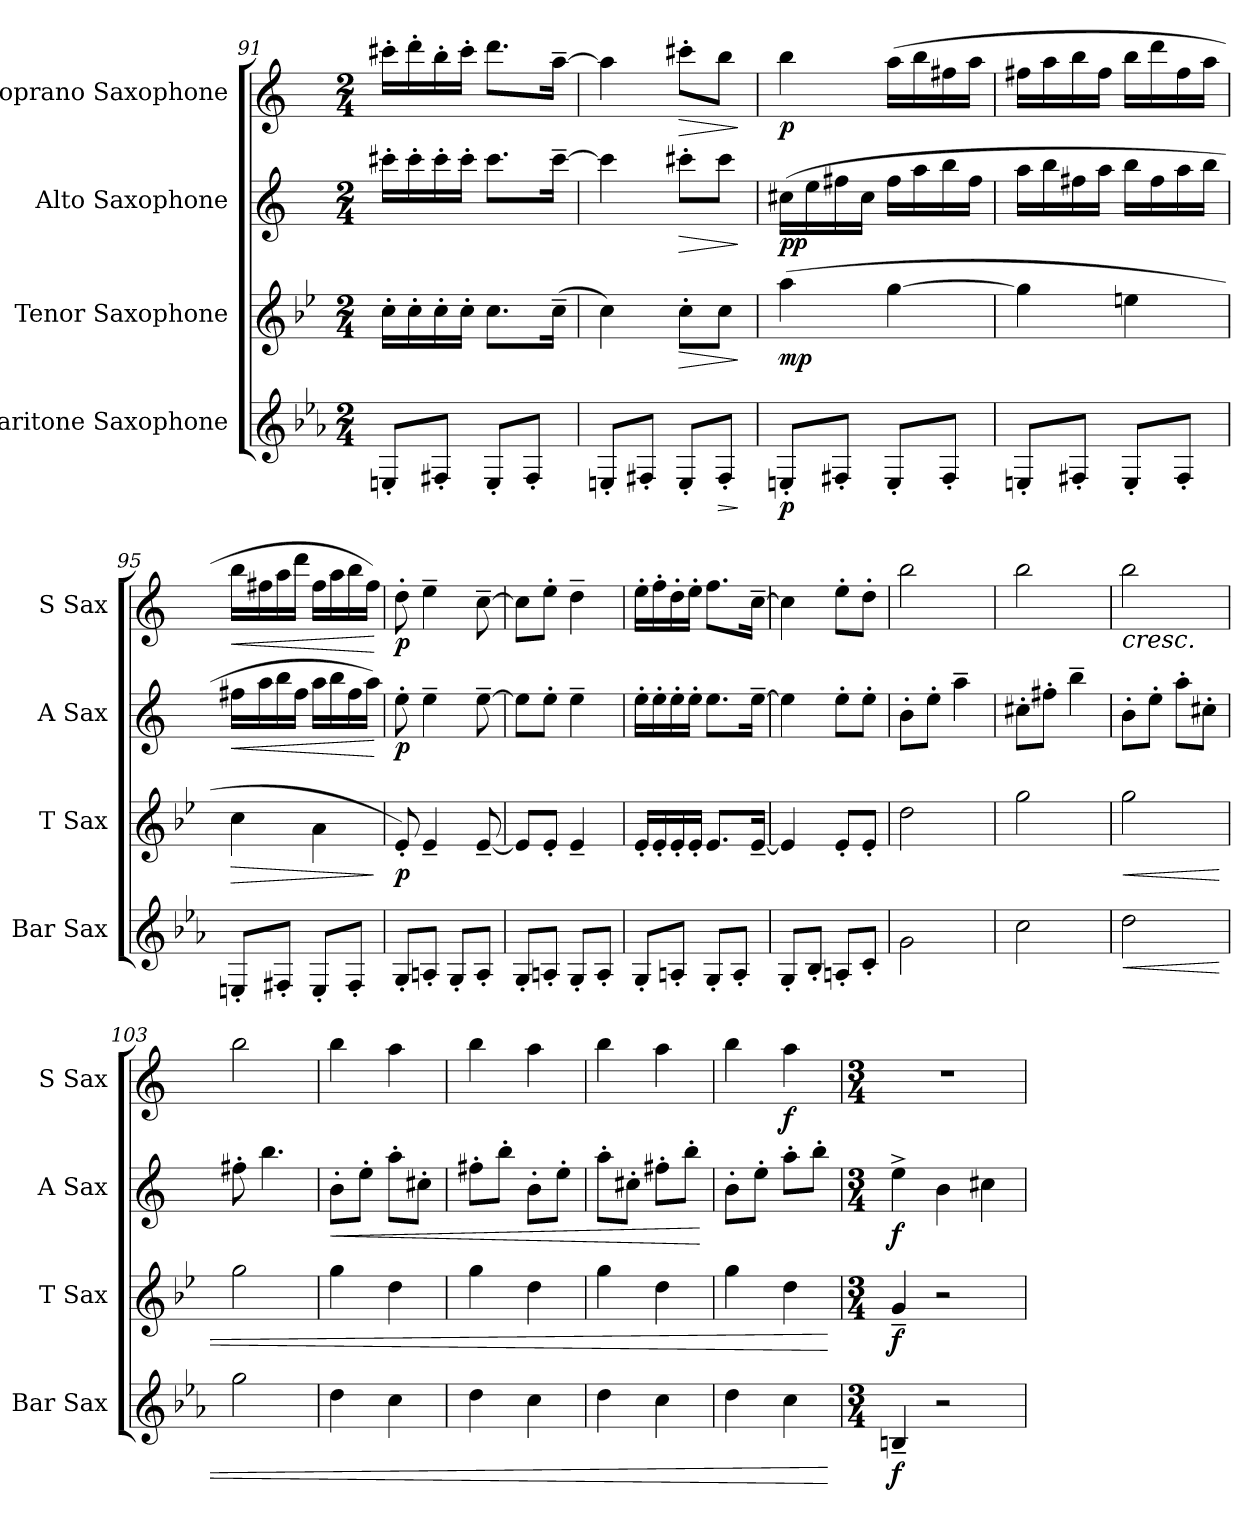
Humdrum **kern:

**kern	**dynam	**kern	**dynam	**kern	**dynam	**kern	**dynam
*part4	*part4	*part3	*part3	*part2	*part2	*part1	*part1
*staff4	*staff4	*staff3	*staff3	*staff2	*staff2	*staff1	*staff1
*I"Baritone Saxophone	*	*I"Tenor Saxophone	*	*I"Alto Saxophone	*	*I"Soprano Saxophone	*
*I'Bar Sax	*	*I'T Sax	*	*I'A Sax	*	*I'S Sax	*
*clefG2	*	*clefG2	*	*clefG2	*	*clefG2	*
*ITrd12c21	*	*ITrd8c14	*	*ITrd5c9	*	*ITrd1c2	*
*k[b-e-a-]	*	*k[b-e-]	*	*k[b-e-a-]	*	*k[b-e-]	*
*M2/4	*	*M2/4	*	*M2/4	*	*M2/4	*
=91	=91	=91	=91	=91	=91	=91	=91
8EEn'/L	.	16c'\LL	.	16een'\LL	.	16bbn'\LL	.
.	.	16c'\	.	16ee'\	.	16ccc'\	.
8FF#X'/J	.	16c'\	.	16ee'\	.	16aa'\	.
.	.	16c'\JJ	.	16ee'\JJ	.	16bb'\JJ	.
8EE'/L	.	8.c\L	.	8.ee\L	.	8.ccc\L	.
8FF#'/J	.	.	.	.	.	.	.
.	.	(16c~\Jk	.	[16ee~\Jk	.	[16gg~\Jk	.
=92	=92	=92	=92	=92	=92	=92	=92
8EEn'/L	.	4c\)	.	4ee\]	.	4gg\]	.
8FF#X'/J	.	.	.	.	.	.	.
!	!	!	!LO:HP:b	!	!LO:HP:b	!	!LO:HP:b
8EE'/L	.	8c'\L	>	8een'\L	>	8bbn'\L	>
!	!LO:HP:b	!	!	!	!	!	!
8FF#'/J	>	8c\J	.	8ee\J	.	8aa\J	.
.	]	.	]	.	]	.	]
!!LO:LB:g=z
=93	=93	=93	=93	=93	=93	=93	=93
!	!LO:DY:b	!	!LO:DY:b	!	!LO:DY:b	!	!
!	!	!	!	!	!LO:DY:n=1:b	!	!LO:DY:b
8EEn'/L	p	(4a\	mp	(>16en\LL	p p	4aa\	p
.	.	.	.	16g\	.	.	.
8FF#X'/J	.	.	.	16an\	.	.	.
.	.	.	.	16e\JJ	.	.	.
8EE'/L	.	[4g\	.	16a\LL	.	(16gg\LL	.
.	.	.	.	16cc\	.	16aa\	.
8FF#'/J	.	.	.	16dd\	.	16een\	.
.	.	.	.	16a\JJ	.	16gg\JJ	.
=94	=94	=94	=94	=94	=94	=94	=94
8EEn'/L	.	4g\]	.	16cc\LL	.	16een\LL	.
.	.	.	.	16dd\	.	16gg\	.
8FF#X'/J	.	.	.	16an\	.	16aa\	.
.	.	.	.	16cc\JJ	.	16ee\JJ	.
8EE'/L	.	4en\	.	16dd\LL	.	16aa\LL	.
.	.	.	.	16a\	.	16ccc\	.
8FF#'/J	.	.	.	16cc\	.	16ee\	.
.	.	.	.	16dd\JJ	.	16gg\JJ	.
=95	=95	=95	=95	=95	=95	=95	=95
!	!	!	!LO:HP:b	!	!LO:HP:b	!	!LO:HP:b
8EEn'/L	.	4c\	>	16an\LL	<	16aa\LL	<
.	.	.	.	16cc\	.	16een\	.
8FF#X'/J	.	.	.	16dd\	.	16gg\	.
.	.	.	.	16a\JJ	.	16ccc\JJ	.
8EE'/L	.	4A\	.	16cc\LL	.	16ee\LL	.
.	.	.	.	16dd\	.	16gg\	.
8FF#'/J	.	.	.	16a\	.	16aa\	.
.	.	.	.	16cc\JJ)	.	16ee\JJ)	.
.	.	.	]	.	[	.	[
=96	=96	=96	=96	=96	=96	=96	=96
!	!	!	!LO:DY:b	!	!LO:DY:b	!	!LO:DY:b
8GG'/L	.	8E-'/)	p	8g'\	p	8cc'\	p
8AAn'/J	.	4E-~/	.	4g~\	.	4dd~\	.
8GG'/L	.	.	.	.	.	.	.
8AA'/J	.	[8E-~/	.	[8g~\	.	[8b-~\	.
=97	=97	=97	=97	=97	=97	=97	=97
8GG'/L	.	8E-/L]	.	8g\L]	.	8b-\L]	.
8AAn'/J	.	8E-'/J	.	8g'\J	.	8dd'\J	.
8GG'/L	.	4E-~/	.	4g~\	.	4cc~\	.
8AA'/J	.	.	.	.	.	.	.
!!LO:LB:g=z
=98	=98	=98	=98	=98	=98	=98	=98
8GG'/L	.	16E-'/LL	.	16g'\LL	.	16dd'\LL	.
.	.	16E-'/	.	16g'\	.	16ee-'\	.
8AAn'/J	.	16E-'/	.	16g'\	.	16cc'\	.
.	.	16E-'/JJ	.	16g'\JJ	.	16dd'\JJ	.
8GG'/L	.	8.E-/L	.	8.g\L	.	8.ee-\L	.
8AA'/J	.	.	.	.	.	.	.
.	.	[16E-~/Jk	.	[16g~\Jk	.	[16b-~\Jk	.
=99	=99	=99	=99	=99	=99	=99	=99
8GG'/L	.	4E-/]	.	4g\]	.	4b-\]	.
8BB-'/J	.	.	.	.	.	.	.
8AAn'/L	.	8E-'/L	.	8g'\L	.	8dd'\L	.
8C'/J	.	8E-'/J	.	8g'\J	.	8cc'\J	.
=100	=100	=100	=100	=100	=100	=100	=100
2G\	.	2d\	.	8d'\L	.	2aa\	.
.	.	.	.	8g'\J	.	.	.
.	.	.	.	4cc~\	.	.	.
=101	=101	=101	=101	=101	=101	=101	=101
2c\	.	2g\	.	8en'\L	.	2aa\	.
.	.	.	.	8an'\J	.	.	.
.	.	.	.	4dd~\	.	.	.
=102	=102	=102	=102	=102	=102	=102	=102
!	!LO:HP:b	!	!LO:HP:b	!	!	!	!LO:HP:b
2d\	<	2g\	<	8d'\L	.	2aa\	<
.	.	.	.	8g'\J	.	.	.
.	.	.	.	8cc'\L	.	.	.
.	.	.	.	8en'\J	.	.	.
=103	=103	=103	=103	=103	=103	=103	=103
2g\	.	2g\	.	8an'\	.	2aa\	.
.	.	.	.	4.dd\	.	.	.
=104	=104	=104	=104	=104	=104	=104	=104
!	!	!	!	!	!LO:HP:b	!	!
4d\	.	4g\	.	8d'\L	<	4aa\	.
.	.	.	.	8g'\J	.	.	.
4c\	.	4d\	.	8cc'\L	.	4gg\	.
.	.	.	.	8en'\J	.	.	.
=105	=105	=105	=105	=105	=105	=105	=105
4d\	.	4g\	.	8an'\L	.	4aa\	.
.	.	.	.	8dd'\J	.	.	.
4c\	.	4d\	.	8d'\L	.	4gg\	.
.	.	.	.	8g'\J	.	.	.
!!LO:PB:g=z
=106	=106	=106	=106	=106	=106	=106	=106
4d\	.	4g\	.	8cc'\L	.	4aa\	.
.	.	.	.	8en'\J	.	.	.
4c\	.	4d\	.	8an'\L	.	4gg\	.
.	.	.	.	8dd'\J	.	.	.
.	.	.	.	.	[	.	.
=107	=107	=107	=107	=107	=107	=107	=107
4d\	.	4g\	.	8d'\L	.	4aa\	.
.	.	.	.	8g'\J	.	.	.
!	!	!	!	!	!	!	!LO:DY:b
4c\	.	4d\	.	8cc'\L	.	4gg\	f
.	.	.	.	8dd'\J	.	.	.
.	[	.	[	.	.	.	[
=108	=108	=108	=108	=108	=108	=108	=108
!!LO:REH:place=s1:a:B:fs=14:t=V
*M3/4	*	*M3/4	*	*M3/4	*	*M3/4	*
*	*	*	*	*	*	*MM174	*
!	!LO:DY:b	!	!LO:DY:b	!	!LO:DY:b	!	!
4BBn~/	f	4G~/	f	4g^\	f	2.r	.
2r	.	2r	.	4d\	.	.	.
.	.	.	.	4en\	.	.	.
=	=	=	=	=	=	=	=
*-	*-	*-	*-	*-	*-	*-	*-
